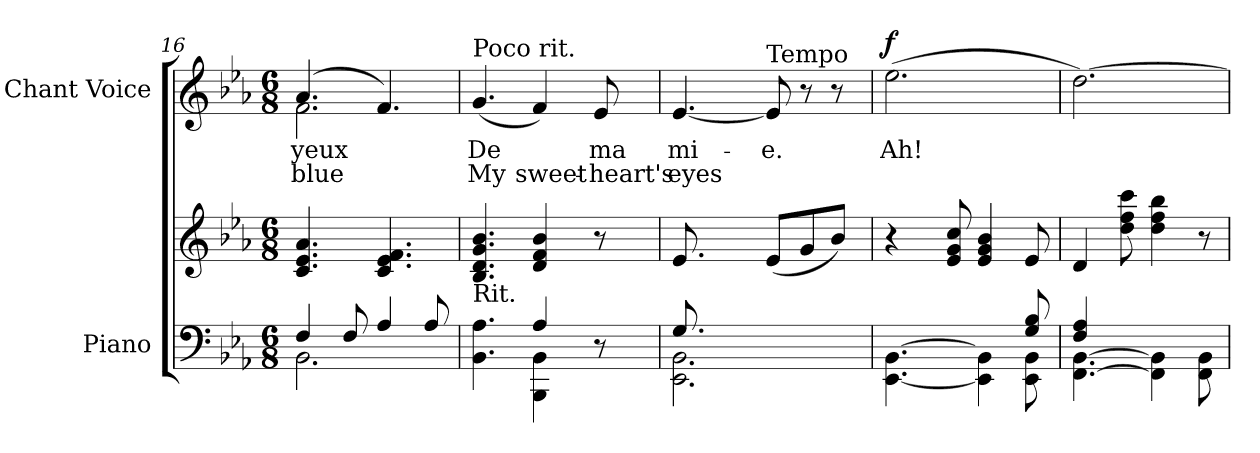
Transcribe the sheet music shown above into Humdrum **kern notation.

**kern	**kern	**kern	**text	**text	**dynam
*part2	*part2	*part1	*part1	*part1	*part1
*staff3	*staff2	*staff1	*staff1	*staff1	*staff1
*I"Piano	*	*I"Chant Voice	*	*	*
*I'Pno	*	*	*	*	*
!!LO:LB:g=z
*clefF4	*clefG2	*clefG2	*	*	*
*k[b-e-a-]	*k[b-e-a-]	*k[b-e-a-]	*	*	*
*M6/8	*M6/8	*M6/8	*	*	*
=16	=16	=16	=16	=16	=16
*^	*	*	*	*	*
!	!	!	!	!LO:LY:b	!LO:LY:b	!
*	*	*	*^	*	*	*
4F/	2.BB-\	4.c/ 4.e-/ 4.a-/	(4.a-/	2.f\	yeux	blue	.
8F/	.	.	.	.	.	.	.
4A-/	.	4.c/ 4.e-/ 4.f/	4.f/)	.	.	.	.
8A-/	.	.	.	.	.	.	.
*	*	*	*v	*v	*	*	*
=17	=17	=17	=17	=17	=17	=17
!	!	!	!LO:TX:a:t=Poco rit.	!	!	!
!	!	!LO:TX:b:t=Rit.	!	!	!	!
!	!	!	!	!LO:LY:b	!LO:LY:b	!
4.BB-\ 4.A-\	4.ryy	4.B-/ 4.d/ 4.g/ 4.b-/	(4.g/	De	My	.
!	!	!	!	!	!LO:LY:b	!
4BBB-\ 4BB-\	4A-/	4d/ 4f/ 4b-/	4f/)	.	sweet-	.
!	!	!	!	!LO:LY:b	!LO:LY:b	!
8r	8ryy	8r	8e-/	ma	-heart's	.
=18	=18	=18	=18	=18	=18	=18
*	*^	*^	*	*	*	*
!	!	!	!	!	!	!LO:LY:b	!LO:LY:b	!
8.G/	8.ryy	2.EE-\ 2.BB-\	8.ryy	8.e-/L	[4.e-/	mi-	eyes	.
2ryy	16G/K	.	16ryy	2ryy	.	.	.	.
.	8B-/J	.	8ryy	.	.	.	.	.
!	!	!	!	!	!LO:TX:a:t=Tempo	!	!	!
!	!	!	!	!	!	!LO:LY:b	!	!
.	4.ryy	.	(<8e-/L	.	8e-/]	-e.	.	.
.	.	.	8g/	.	8r	.	.	.
.	.	.	8b-/J)	.	8r	.	.	.
16ryy	.	.	.	16ryy	.	.	.	.
*	*v	*v	*	*	*	*	*	*
=19	=19	=19	=19	=19	=19	=19	=19
!	!	!	!	!	!LO:LY:b	!	!LO:DY:a
*	*	*v	*v	*	*	*	*
[4.EE-\ [>4.BB-\	8ryy	4r	(2.ee-\	Ah!	.	f
*v	*v	*	*	*	*	*
.	8e-/ 8g/ 8cc/	.	.	.	.
4EE-\] 4BB-\]	4e-/ 4g/ 4b-/	.	.	.	.
*^	*	*	*	*	*
8EE-\ 8BB-\	8G/ 8B-/	8e-/	.	.	.	.
=20	=20	=20	=20	=20	=20	=20
[4.FF\ [>4.BB-\	4F/ 4A-/	4d/	[2.dd\)	.	.	.
.	2ryy	8dd\ 8ff\ 8ccc\	.	.	.	.
4FF\] 4BB-\]	.	4dd\ 4ff\ 4bb-\	.	.	.	.
8FF\ 8BB-\	.	8r	.	.	.	.
*v	*v	*	*	*	*	*
=	=	=	=	=	=
*-	*-	*-	*-	*-	*-
